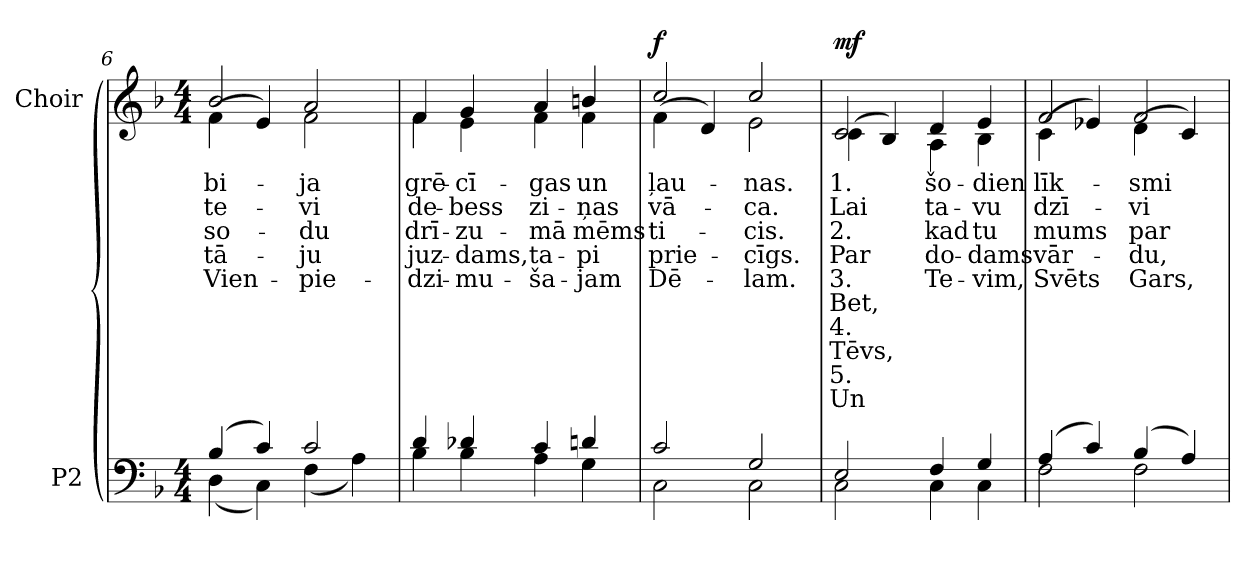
**kern	**kern	**text	**text	**text	**text	**text	**text	**text	**text	**text	**text	**dynam
*part2	*part1	*part1	*part1	*part1	*part1	*part1	*part1	*part1	*part1	*part1	*part1	*part1
*staff2	*staff1	*staff1	*staff1	*staff1	*staff1	*staff1	*staff1	*staff1	*staff1	*staff1	*staff1	*staff1
*I"P2	*I"Choir	*	*	*	*	*	*	*	*	*	*	*
*	*I'Choir	*	*	*	*	*	*	*	*	*	*	*
*clefF4	*clefG2	*	*	*	*	*	*	*	*	*	*	*
*k[b-]	*k[b-]	*	*	*	*	*	*	*	*	*	*	*
*F:	*F:	*	*	*	*	*	*	*	*	*	*	*
*M4/4	*M4/4	*	*	*	*	*	*	*	*	*	*	*
=6	=6	=6	=6	=6	=6	=6	=6	=6	=6	=6	=6	=6
*^	*	*	*	*	*	*	*	*	*	*	*	*
!	!	!	!LO:LY:b:color=#000000	!LO:LY:b:color=#000000	!LO:LY:b:color=#000000	!LO:LY:b:color=#000000	!LO:LY:b:color=#000000	!	!	!	!	!	!
*	*	*^	*	*	*	*	*	*	*	*	*	*	*
(4B-i/	(4Di\	2b-i/	(4fi\	bi-	te-	so-	-tā-	-Vien-	.	.	.	.	.	.
4ci/)	4Ci\)	.	4ei/)	.	.	.	.	.	.	.	.	.	.	.
!	!	!	!	!LO:LY:b:color=#000000	!LO:LY:b:color=#000000	!LO:LY:b:color=#000000	!LO:LY:b:color=#000000	!LO:LY:b:color=#000000	!	!	!	!	!	!
2ci/	(4Fi\	2ai/	2fi\	-ja	-vi	-du	ju	-pie-	.	.	.	.	.	.
.	4Ai\)	.	.	.	.	.	.	.	.	.	.	.	.	.
=7	=7	=7	=7	=7	=7	=7	=7	=7	=7	=7	=7	=7	=7	=7
!	!	!	!	!LO:LY:b:color=#000000	!LO:LY:b:color=#000000	!LO:LY:b:color=#000000	!LO:LY:b:color=#000000	!LO:LY:b:color=#000000	!	!	!	!	!	!
4di/	4B-i\	4fi/	4fi\	grē-	de-	-drī-	juz-	-dzi-	.	.	.	.	.	.
!	!	!	!	!LO:LY:b:color=#000000	!LO:LY:b:color=#000000	!LO:LY:b:color=#000000	!LO:LY:b:color=#000000	!LO:LY:b:color=#000000	!	!	!	!	!	!
4d-Xi/	4B-i\	4gi/	4ei\	-cī-	-bess	zu-	-dams,	-mu-	.	.	.	.	.	.
!	!	!	!	!LO:LY:b:color=#000000	!LO:LY:b:color=#000000	!LO:LY:b:color=#000000	!LO:LY:b:color=#000000	!LO:LY:b:color=#000000	!	!	!	!	!	!
4ci/	4Ai\	4ai/	4fi\	-gas	zi-	-mā	-ta-	ša-	.	.	.	.	.	.
!	!	!	!	!LO:LY:b:color=#000000	!LO:LY:b:color=#000000	!LO:LY:b:color=#000000	!LO:LY:b:color=#000000	!LO:LY:b:color=#000000	!	!	!	!	!	!
4dni/	4Gi\	4bni/	4fi\	un	-ņas	-mēms	pi	jam	.	.	.	.	.	.
=8	=8	=8	=8	=8	=8	=8	=8	=8	=8	=8	=8	=8	=8	=8
!	!	!	!	!LO:LY:b:color=#000000	!LO:LY:b:color=#000000	!LO:LY:b:color=#000000	!LO:LY:b:color=#000000	!LO:LY:b:color=#000000	!	!	!	!	!	!
2ci/	2Ci\	2cci/	(4fi\	ļau-	vā-	ti-	-prie-	-Dē-	.	.	.	.	.	f
.	.	.	4di/)	.	.	.	.	.	.	.	.	.	.	.
!	!	!	!	!LO:LY:b:color=#000000	!LO:LY:b:color=#000000	!LO:LY:b:color=#000000	!LO:LY:b:color=#000000	!LO:LY:b:color=#000000	!	!	!	!	!	!
2Gi/	2Ci\	2cci/	2ei\	-nas.	-ca.	cis.	-cīgs.	lam.	.	.	.	.	.	.
!!LO:LB:g=z	!!
=9	=9	=9	=9	=9	=9	=9	=9	=9	=9	=9	=9	=9	=9	=9
!	!	!	!	!LO:LY:b:color=#000000	!LO:LY:b:color=#000000	!LO:LY:b:color=#000000	!LO:LY:b:color=#000000	!LO:LY:b:color=#000000	!LO:LY:b:color=#000000	!LO:LY:b:color=#000000	!LO:LY:b:color=#000000	!LO:LY:b:color=#000000	!LO:LY:b:color=#000000	!
2Ei/	2Ci\	2ci/	(4ci\	1.	Lai	2.	Par	3.	Bet,	4.	Tēvs,	5.	Un	mf
.	.	.	4B-i/)	.	.	.	.	.	.	.	.	.	.	.
!	!	!	!	!LO:LY:b:color=#000000	!LO:LY:b:color=#000000	!LO:LY:b:color=#000000	!LO:LY:b:color=#000000	!LO:LY:b:color=#000000	!	!	!	!	!	!
4Fi/	4Ci\	4di/	4Ai\	šo-	ta-	-kad	do-	Te-	.	.	.	.	.	.
!	!	!	!	!LO:LY:b:color=#000000	!LO:LY:b:color=#000000	!LO:LY:b:color=#000000	!LO:LY:b:color=#000000	!LO:LY:b:color=#000000	!	!	!	!	!	!
4Gi/	4Ci\	4ei/	4B-i\	-dien	-vu	-tu	dams	vim,	.	.	.	.	.	.
=10	=10	=10	=10	=10	=10	=10	=10	=10	=10	=10	=10	=10	=10	=10
!	!	!	!	!LO:LY:b:color=#000000	!LO:LY:b:color=#000000	!LO:LY:b:color=#000000	!LO:LY:b:color=#000000	!LO:LY:b:color=#000000	!	!	!	!	!	!
(4Ai/	2Fi\	2fi/	(4ci\	līk-	dzī-	mums	vār-	-Svēts	.	.	.	.	.	.
4ci/)	.	.	4e-Xi/)	.	.	.	.	.	.	.	.	.	.	.
!	!	!	!	!LO:LY:b:color=#000000	!LO:LY:b:color=#000000	!LO:LY:b:color=#000000	!LO:LY:b:color=#000000	!LO:LY:b:color=#000000	!	!	!	!	!	!
(4B-i/	2Fi\	2fi/	(4di\	-smi	-vi	par	du,	Gars,	.	.	.	.	.	.
4Ai/)	.	.	4ci/)	.	.	.	.	.	.	.	.	.	.	.
*v	*v	*	*	*	*	*	*	*	*	*	*	*	*	*
*	*v	*v	*	*	*	*	*	*	*	*	*	*	*
=	=	=	=	=	=	=	=	=	=	=	=	=
*-	*-	*-	*-	*-	*-	*-	*-	*-	*-	*-	*-	*-
